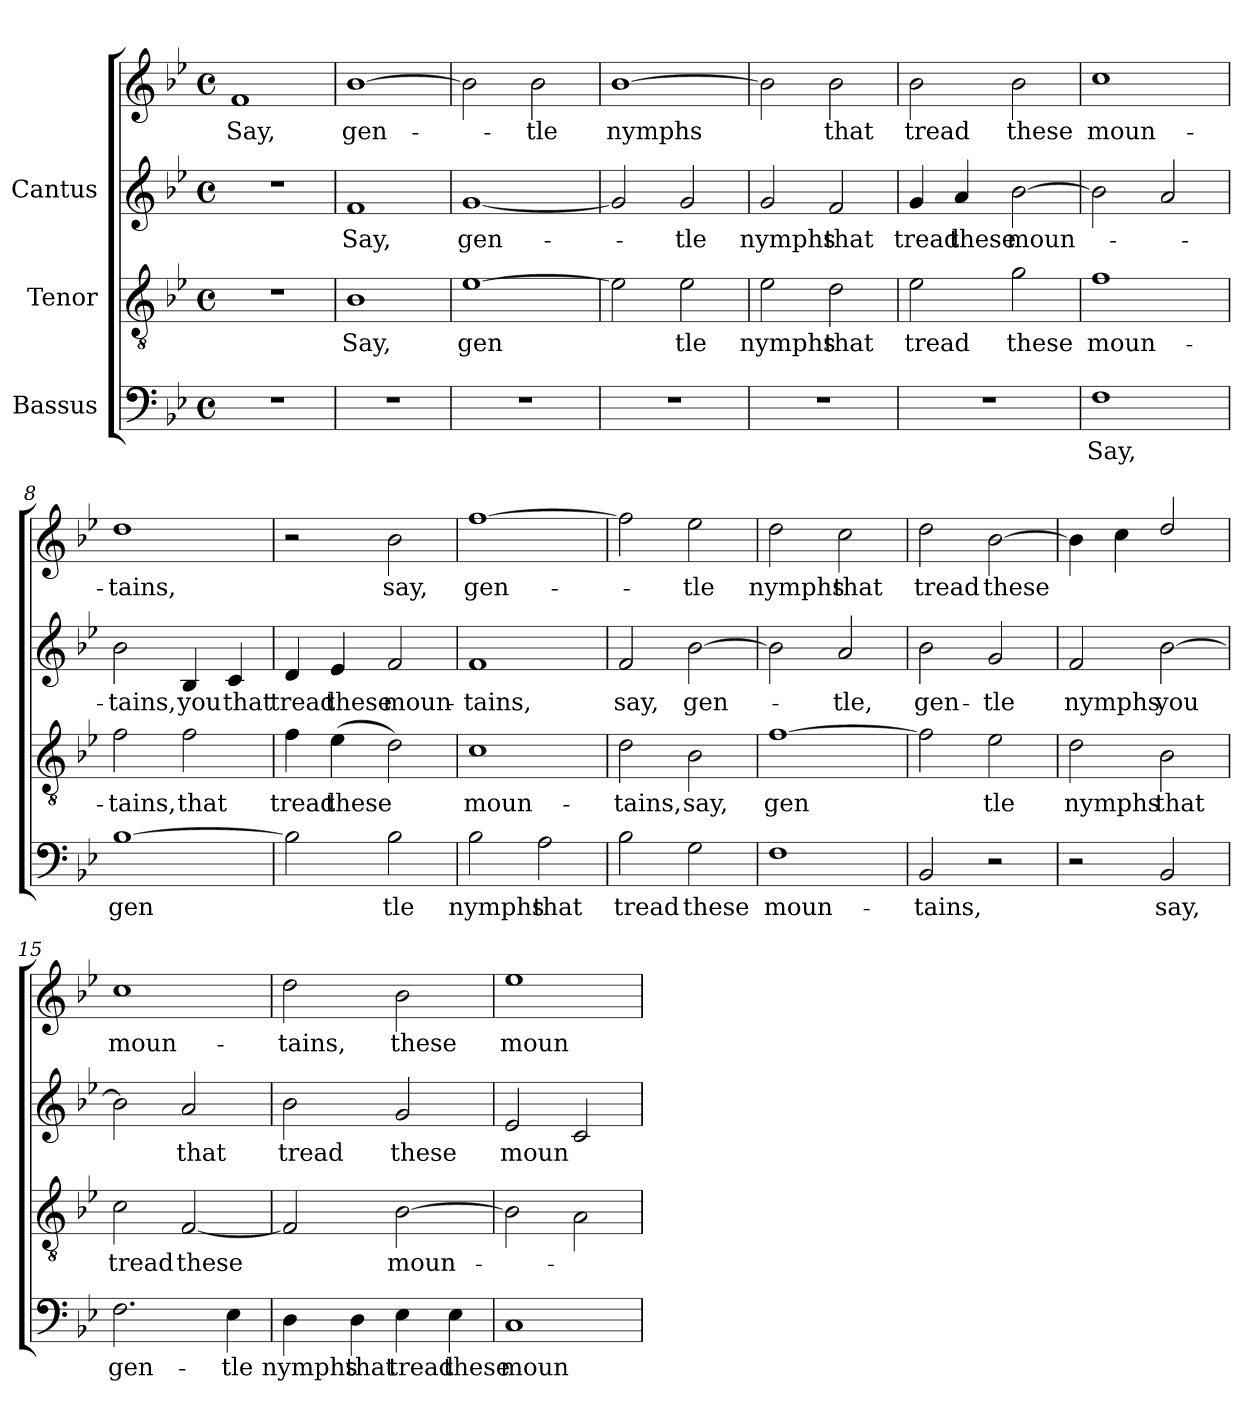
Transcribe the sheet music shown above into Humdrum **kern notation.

**kern	**text	**kern	**text	**kern	**text	**kern	**text
*part3	*part3	*part2	*part2	*part1	*part1	*part1	*part1
*staff4	*staff4	*staff3	*staff3	*staff2	*staff2	*staff1	*staff1
*I"Bassus	*	*I"Tenor	*	*I"Cantus	*	*	*
!!LO:PB:g=z
*stria5	*	*stria5	*	*stria5	*	*stria5	*
*clefF4	*	*clefGv2	*	*clefG2	*	*clefG2	*
*k[b-e-]	*	*k[b-e-]	*	*k[b-e-]	*	*k[b-e-]	*
*B-:	*	*B-:	*	*B-:	*	*B-:	*
*M4/4	*	*M4/4	*	*M4/4	*	*M4/4	*
*met(c)	*	*met(c)	*	*met(c)	*	*met(c)	*
*MM156	*	*MM156	*	*MM156	*	*MM156	*
=1	=1	=1	=1	=1	=1	=1	=1
!	!	!	!	!	!	!	!LO:LY:b
1r	.	1r	.	1r	.	1f	Say,
=2	=2	=2	=2	=2	=2	=2	=2
!	!	!	!LO:LY:b	!	!LO:LY:b	!	!LO:LY:b
1r	.	1B-	Say,	1f	-Say,	[>1b-	gen-
=3	=3	=3	=3	=3	=3	=3	=3
!	!	!	!LO:LY:b	!	!LO:LY:b	!	!LO:LY:b
1r	.	[>1e-	gen-	[<1g	gen-	2b-\]	.
!	!	!	!	!	!	!	!LO:LY:b
.	.	.	.	.	.	2b-\	tle
=4	=4	=4	=4	=4	=4	=4	=4
!	!	!	!LO:LY:b	!	!LO:LY:b	!	!LO:LY:b
1r	.	2e-\]	-	2g/]	.	[>1b-	-nymphs
!	!	!	!LO:LY:b	!	!LO:LY:b	!	!
.	.	2e-\	tle	2g/	tle	.	.
=5	=5	=5	=5	=5	=5	=5	=5
!	!	!	!LO:LY:b	!	!LO:LY:b	!	!LO:LY:b
1r	.	2e-\	nymphs	2g/	nymphs	2b-\]	.
!	!	!	!LO:LY:b	!	!LO:LY:b	!	!LO:LY:b
.	.	2d\	that	2f/	that	2b-\	that
=6	=6	=6	=6	=6	=6	=6	=6
!	!	!	!LO:LY:b	!	!LO:LY:b	!	!LO:LY:b
1r	.	2e-\	tread	4g/	tread	2b-\	tread
!	!	!	!	!	!LO:LY:b	!	!
.	.	.	.	4a/	these	.	.
!	!	!	!LO:LY:b	!	!LO:LY:b	!	!LO:LY:b
.	.	2g\	these	[>2b-\	moun-	2b-\	these
=7	=7	=7	=7	=7	=7	=7	=7
!	!LO:LY:b	!	!LO:LY:b	!	!	!	!LO:LY:b
1F	Say,	1f	moun-	2b-\]	.	1cc	-moun-
.	.	.	.	2a/	.	.	.
!!LO:LB:g=z
=8	=8	=8	=8	=8	=8	=8	=8
!	!LO:LY:b	!	!LO:LY:b	!	!LO:LY:b	!	!LO:LY:b
[>1B-	gen-	2f\	-tains,	2b-\	tains,	1dd	-tains,
!	!	!	!LO:LY:b	!	!LO:LY:b	!	!
.	.	2f\	that	4B-/	you	.	.
!	!	!	!	!	!LO:LY:b	!	!
.	.	.	.	4c/	that	.	.
=9	=9	=9	=9	=9	=9	=9	=9
!	!LO:LY:b	!	!LO:LY:b	!	!LO:LY:b	!	!
2B-\]	-	4f\	tread	4d/	tread	2r	.
!	!	!	!LO:LY:b	!	!LO:LY:b	!	!
.	.	(>4e-\	these	4e-/	these	.	.
!	!LO:LY:b	!	!LO:LY:b	!	!LO:LY:b	!	!LO:LY:b
2B-\	tle	2d\)	.	2f/	moun-	2b-\	say,
=10	=10	=10	=10	=10	=10	=10	=10
!	!LO:LY:b	!	!LO:LY:b	!	!LO:LY:b	!	!LO:LY:b
2B-\	nymphs	1c	moun-	1f	-tains,	[>1ff	-gen-
!	!LO:LY:b	!	!	!	!	!	!
2A\	that	.	.	.	.	.	.
=11	=11	=11	=11	=11	=11	=11	=11
!	!LO:LY:b	!	!LO:LY:b	!	!LO:LY:b	!	!LO:LY:b
2B-\	tread	2d\	-tains,	2f/	say,	2ff\]	.
!	!LO:LY:b	!	!LO:LY:b	!	!LO:LY:b	!	!LO:LY:b
2G\	these	2B-\	say,	[>2b-\	gen-	2ee-\	tle
=12	=12	=12	=12	=12	=12	=12	=12
!	!LO:LY:b	!	!LO:LY:b	!	!LO:LY:b	!	!LO:LY:b
1F	moun-	[>1f	gen-	2b-\]	.	2dd\	-nymphs
!	!	!	!	!	!LO:LY:b	!	!LO:LY:b
.	.	.	.	2a/	tle,	2cc\	that
=13	=13	=13	=13	=13	=13	=13	=13
!	!LO:LY:b	!	!LO:LY:b	!	!LO:LY:b	!	!LO:LY:b
2BB-/	-tains,	2f\]	-	2b-\	gen-	2dd\	tread
!	!	!	!LO:LY:b	!	!LO:LY:b	!	!LO:LY:b
2r	.	2e-\	tle	2g/	-tle	[>2b-\	these
=14	=14	=14	=14	=14	=14	=14	=14
!	!	!	!LO:LY:b	!	!LO:LY:b	!	!
2r	.	2d\	nymphs	2f/	nymphs	4b-\]	.
.	.	.	.	.	.	4cc\	.
!	!LO:LY:b	!	!LO:LY:b	!	!LO:LY:b	!	!
2BB-/	say,	2B-\	that	[>2b-\	you	2dd/	.
!!LO:LB:g=z
=15	=15	=15	=15	=15	=15	=15	=15
!	!LO:LY:b	!	!LO:LY:b	!	!LO:LY:b	!	!LO:LY:b
2.F\	gen-	2c\	tread	2b-\]	-	1cc	moun-
!	!	!	!LO:LY:b	!	!LO:LY:b	!	!
.	.	[<2F/	these	2a/	that	.	.
!	!LO:LY:b	!	!	!	!	!	!
4E-\	-tle	.	.	.	.	.	.
=16	=16	=16	=16	=16	=16	=16	=16
!	!LO:LY:b	!	!LO:LY:b	!	!LO:LY:b	!	!LO:LY:b
4D\	nymphs	2F/]	.	2b-\	tread	2dd\	tains,
!	!LO:LY:b	!	!	!	!	!	!
4D\	that	.	.	.	.	.	.
!	!LO:LY:b	!	!LO:LY:b	!	!LO:LY:b	!	!LO:LY:b
4E-\	tread	[>2B-\	moun-	2g/	these	2b-\	these
!	!LO:LY:b	!	!	!	!	!	!
4E-\	these	.	.	.	.	.	.
=17	=17	=17	=17	=17	=17	=17	=17
!	!LO:LY:b	!	!	!	!LO:LY:b	!	!LO:LY:b
1C	moun-	2B-\]	.	2e-/	-moun-	1ee-	moun-
!	!	!	!	!	!LO:LY:b	!	!
.	.	2A\	.	2c/	--	.	.
=	=	=	=	=	=	=	=
*-	*-	*-	*-	*-	*-	*-	*-
